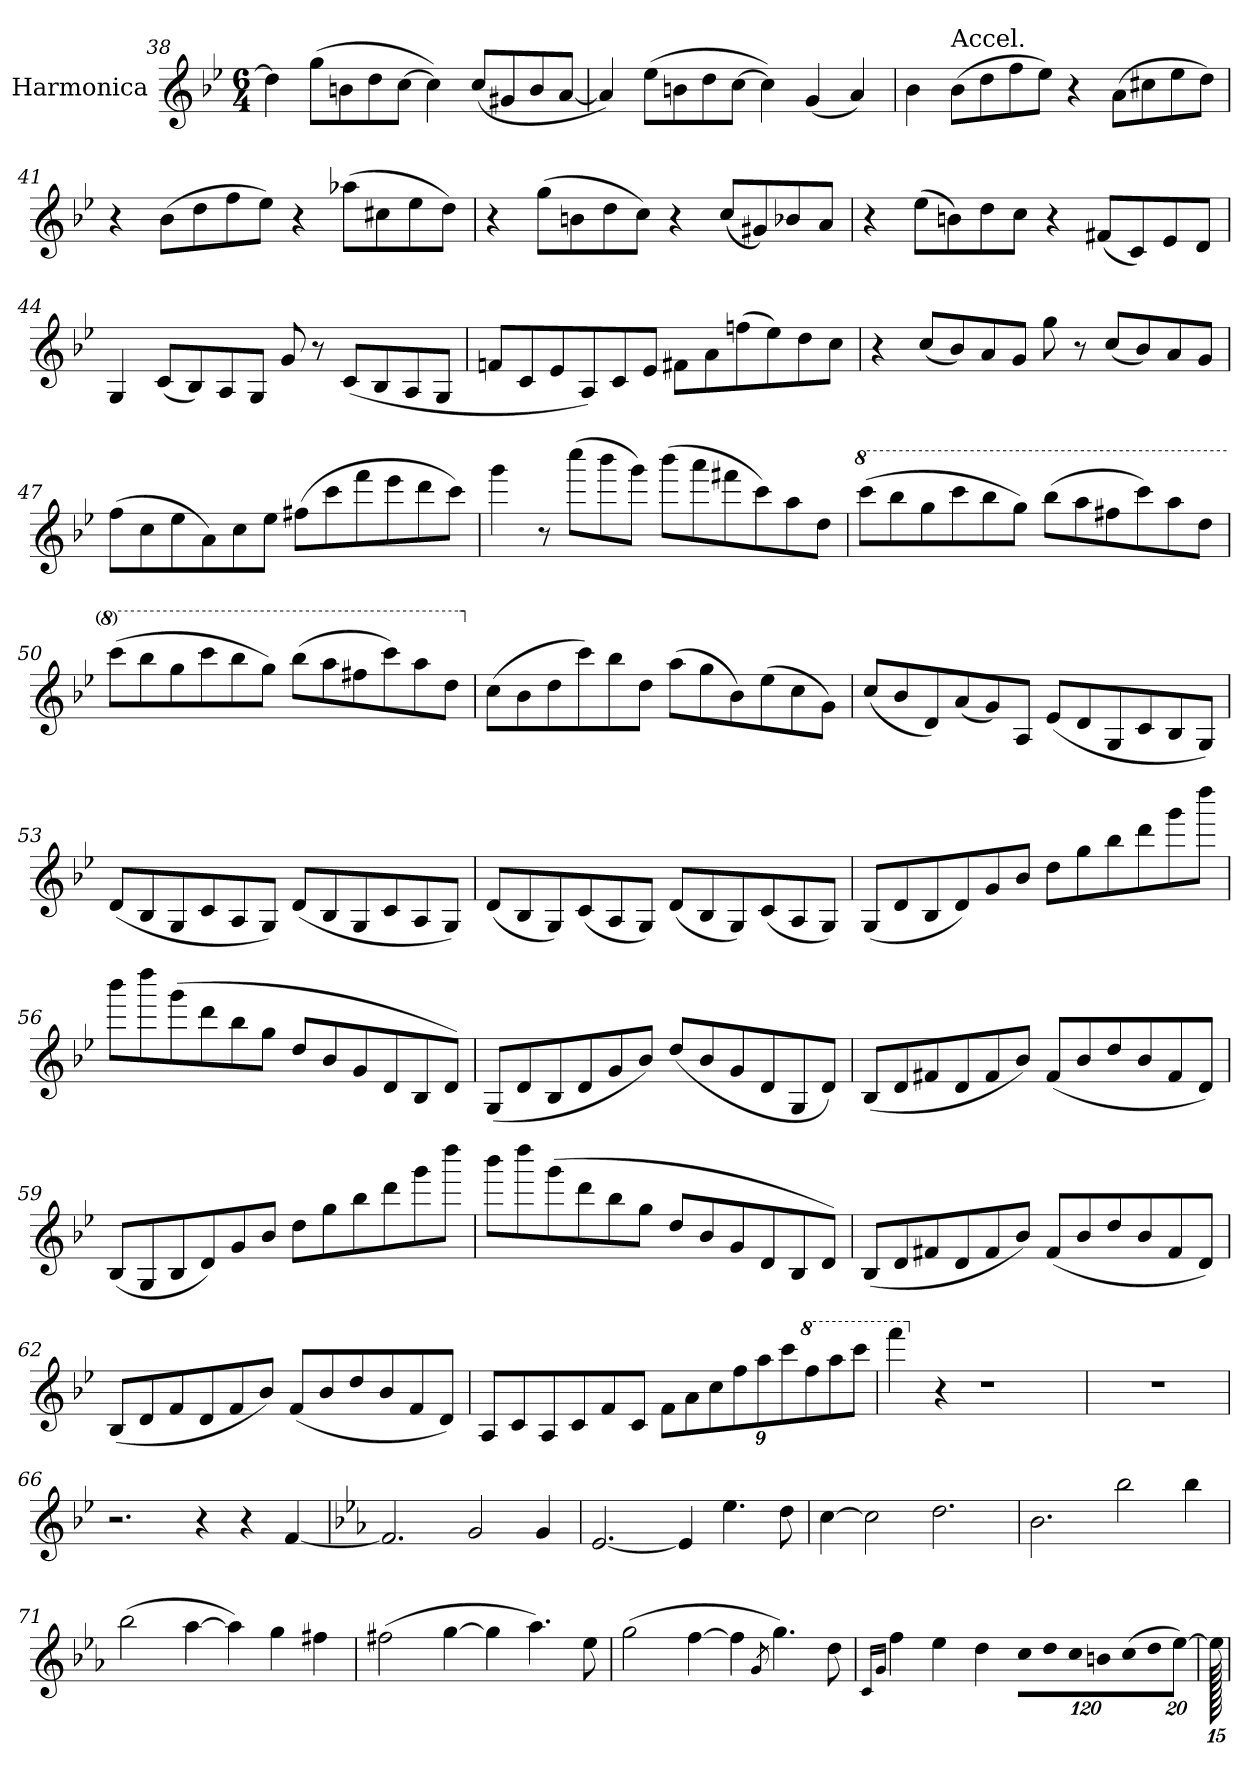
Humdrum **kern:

**kern
*part1
*staff1
*I"Harmonica
*I'Harm.
*clefG2
*k[b-e-]
*M6/4
=38
4dd\]
(8gg\L
8bn\
8dd\
[8cc\J
4cc\])
(8cc/L
8g#X/
8b/
[8a/J
!!LO:LB:g=z
=39
4a/])
(8ee-\L
8bn\
8dd\
[8cc\J
4cc\])
(4g/
4a/)
=40
4b-\
!LO:TX:a:t=Accel.
(8b-\L
8dd\
8ff\
8ee-\J)
4r
(8a\L
8cc#X\
8ee-\
8dd\J)
=41
4r
(8b-\L
8dd\
8ff\
8ee-\J)
4r
(8aa-X\L
8cc#X\
8ee-\
8dd\J)
=42
4r
(8gg\L
8bn\
8dd\
8cc\J)
4r
(8cc/L
8g#X/)
8b-X/
8a/J
!!LO:LB:g=z
=43
4r
(8ee-\L
8bn\)
8dd\
8cc\J
4r
(8f#X/L
8c/)
8e-/
8d/J
=44
*MM225
4G/
(8c/L
8B-/)
8A/
8G/J
8g/
8r
(8c/L
8B-/
8A/
8G/J
=45
8fn/L
8c/
8e-/
8A/)
8c/
8e-/J
8f#X\L
8a\
(8ffn\
8ee-\)
8dd\
8cc\J
!!LO:PB:g=z
=46
4r
(8cc/L
8b-/)
8a/
8g/J
8gg\
8r
(8cc/L
8b-/)
8a/
8g/J
=47
(8ff\L
8cc\
8ee-\
8a\)
8cc\
8ee-\J
(8ff#X\L
8ccc\
8fff\
8eee-\
8ddd\
8ccc\J)
=48
4ggg\
8r
(8cccc\L
8bbb-\
8ggg\J)
(8bbb-\L
8aaa\
8fff#X\
8ccc\)
8aa\
8dd\J
!!LO:LB:g=z
=49
*8va
(8cccc\L
8bbb-\
8ggg\
8cccc\
8bbb-\
8ggg\J)
(8bbb-\L
8aaa\
8fff#X\
8cccc\)
8aaa\
8ddd\J
=50
(8cccc\L
8bbb-\
8ggg\
8cccc\
8bbb-\
8ggg\J)
(8bbb-\L
8aaa\
8fff#X\
8cccc\)
8aaa\
8ddd\J
=51
*X8va
(8cc\L
8b-\
8dd\
8ccc\)
8bb-\
8dd\J
(8aa\L
8gg\
8b-\)
(8ee-\
8cc\
8g\J)
!!LO:LB:g=z
=52
(8cc/L
8b-/
8d/)
(8a/
8g/)
8A/J
(8e-/L
8d/
8G/
8c/
8B-/
8G/J)
=53
(8d/L
8B-/
8G/
8c/
8A/
8G/J)
(8d/L
8B-/
8G/
8c/
8A/
8G/J)
=54
(8d/L
8B-/
8G/)
(8c/
8A/
8G/J)
(8d/L
8B-/
8G/)
(8c/
8A/
8G/J)
!!LO:LB:g=z
=55
(8G/L
8d/
8B-/
8d/)
8g/
8b-/J
8dd\L
8gg\
8bb-\
8ddd\
8ggg\
8dddd\J
=56
8bbb-\L
8dddd\
(8ggg\
8ddd\
8bb-\
8gg\J
8dd/L
8b-/
8g/
8d/
8B-/
8d/J)
=57
(8G/L
8d/
8B-/
8d/
8g/
8b-/J)
(8dd/L
8b-/
8g/
8d/
8G/
8d/J)
!!LO:LB:g=z
=58
(8B-/L
8d/
8f#X/
8d/
8f#/
8b-/J)
(8f#/L
8b-/
8dd/
8b-/
8f#/
8d/J)
=59
(8B-/L
8G/
8B-/
8d/)
8g/
8b-/J
8dd\L
8gg\
8bb-\
8ddd\
8ggg\
8dddd\J
=60
8bbb-\L
8dddd\
(8ggg\
8ddd\
8bb-\
8gg\J
8dd/L
8b-/
8g/
8d/
8B-/
8d/J)
!!LO:LB:g=z
=61
(8B-/L
8d/
8f#X/
8d/
8f#/
8b-/J)
(8f#/L
8b-/
8dd/
8b-/
8f#/
8d/J)
=62
(8B-/L
8d/
8f/
8d/
8f/
8b-/J)
(8f/L
8b-/
8dd/
8b-/
8f/
8d/J)
=63
8A/L
8c/
8A/
8c/
8f/
8c/J
*Xbrackettup
12f\L
12a\
12cc\
12ff\
12aa\
12ccc\
*8va
12fff\
12aaa\
12cccc\J
=64
4ffff\
*X8va
4r
1r
!!LO:LB:g=z
=65
1.r
=66
*MM130
2.r
4r
4r
[4f/
=67
*k[b-e-a-]
2.f/]
2g/
4g/
=68
[2.e-/
4e-/]
4.ee-\
8dd\
=69
[4cc\
2cc\]
2.dd\
=70
2.b-\
2bb-\
4bb-\
=71
(2bb-\
[4aa-\
4aa-\])
4gg\
4ff#X\
=72
(2ff#X\
[4gg\
4gg\]
4.aa-\)
8ee-\
!!LO:LB:g=z
=73
(2gg\
[4ff\
4ff\]
8qg/
4.gg\)
8dd\
=74
16qc/LL
16qg/JJ
4ff\
4ee-\
4dd\
!LO:N:vis=8
960%103cc\L
!LO:N:vis=8
960%103dd\
!LO:N:vis=8
960%103cc\
!LO:N:vis=8
960%103bn\
!LO:N:vis=8
(960%103cc\
!LO:N:vis=8
960%103dd\
[160%17ee-\J)
=75
960ee-\]
=
*-
